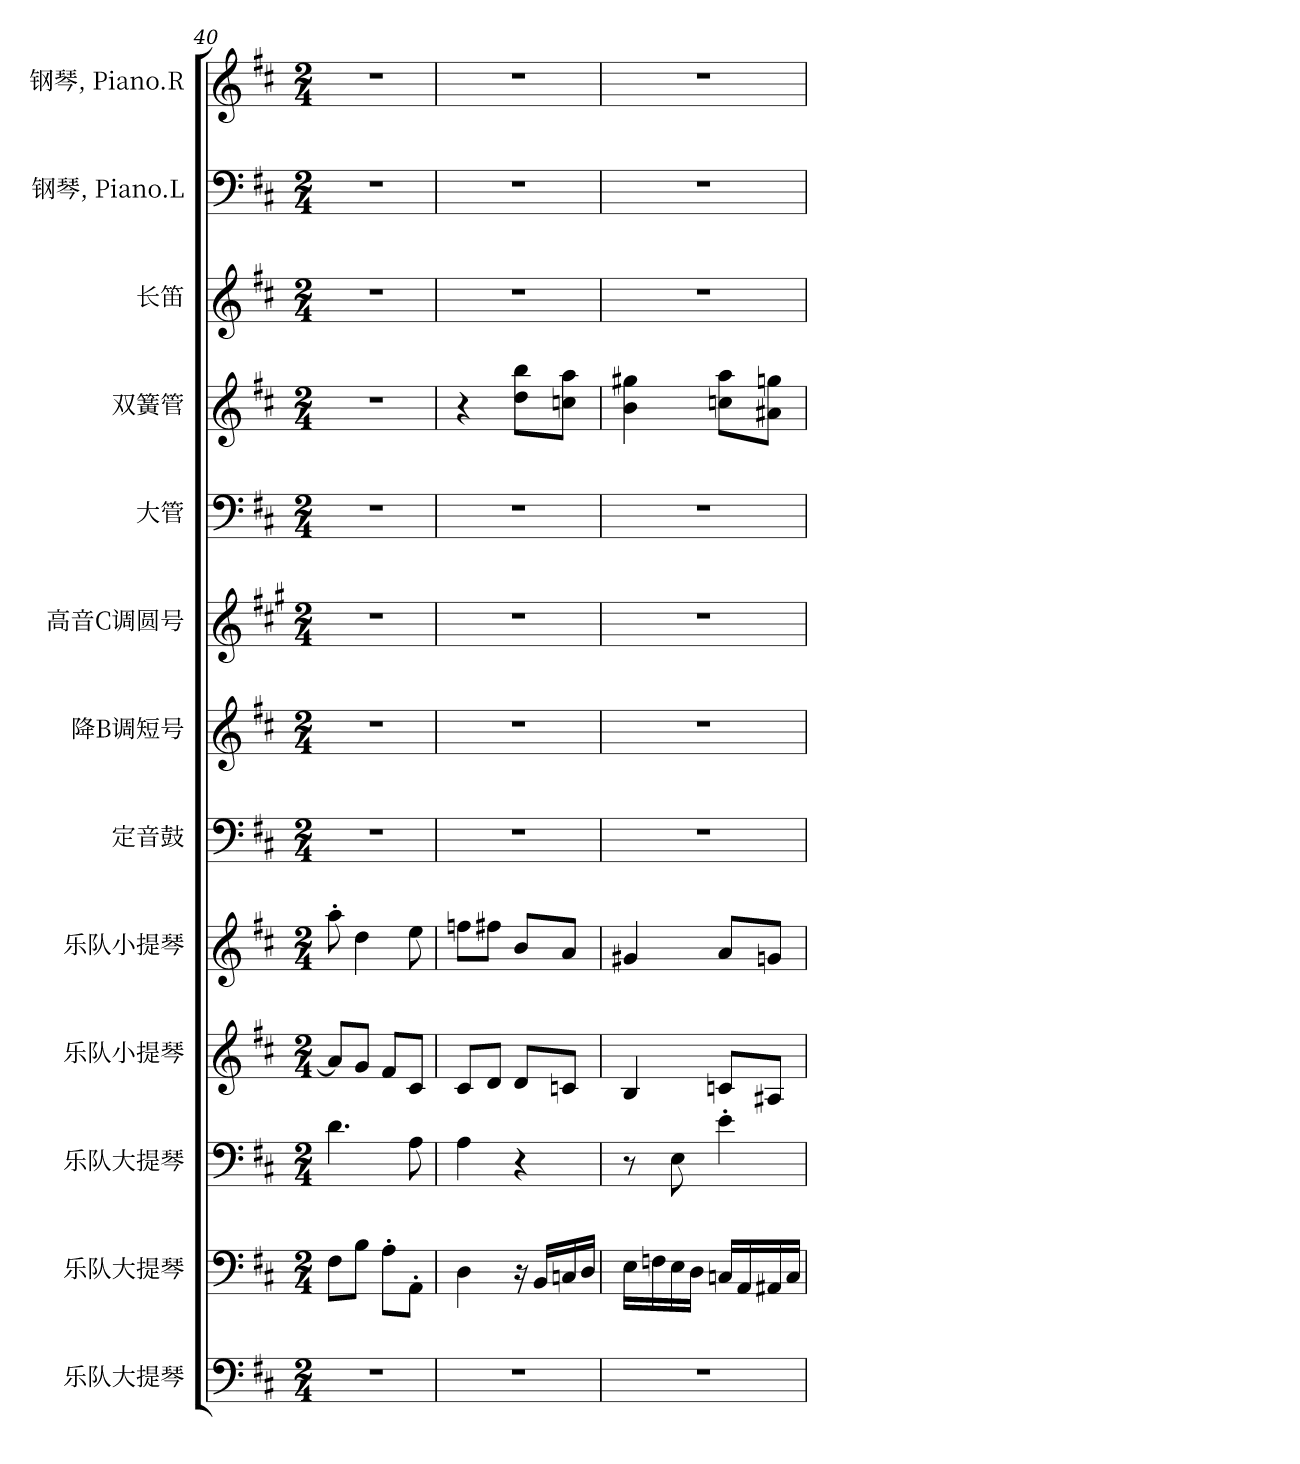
**kern	**kern	**kern	**kern	**kern	**kern	**kern	**kern	**kern	**kern	**kern	**kern	**kern
*part13	*part12	*part11	*part10	*part9	*part8	*part7	*part6	*part5	*part4	*part3	*part2	*part1
*staff13	*staff12	*staff11	*staff10	*staff9	*staff8	*staff7	*staff6	*staff5	*staff4	*staff3	*staff2	*staff1
*I"乐队大提琴	*I"乐队大提琴	*I"乐队大提琴	*I"乐队小提琴	*I"乐队小提琴	*I"定音鼓	*I"降B调短号	*I"高音C调圆号	*I"大管	*I"双簧管	*I"长笛	*I"钢琴, Piano.L	*I"钢琴, Piano.R
*	*	*	*	*	*	*	*	*	*	*	*I'Pno.	*I'Pno.
*clefF4	*clefF4	*clefF4	*clefG2	*clefG2	*clefF4	*clefG2	*clefG2	*clefF4	*clefG2	*clefG2	*clefF4	*clefG2
*	*	*	*	*	*	*ITrd1c2	*ITrd4c7	*	*	*	*	*
*k[f#c#]	*k[f#c#]	*k[f#c#]	*k[f#c#]	*k[f#c#]	*k[f#c#]	*k[]	*k[f#c#]	*k[f#c#]	*k[f#c#]	*k[f#c#]	*k[f#c#]	*k[f#c#]
*M2/4	*M2/4	*M2/4	*M2/4	*M2/4	*M2/4	*M2/4	*M2/4	*M2/4	*M2/4	*M2/4	*M2/4	*M2/4
=40	=40	=40	=40	=40	=40	=40	=40	=40	=40	=40	=40	=40
2r	8F#\L	4.d\	8a/L]	8aa'\	2r	2r	2r	2r	2r	2r	2r	2r
.	8B\J	.	8g/J	4dd\	.	.	.	.	.	.	.	.
.	8A'\L	.	8f#/L	.	.	.	.	.	.	.	.	.
.	8AA'\J	8A\	8c#/J	8ee\	.	.	.	.	.	.	.	.
!!LO:PB:g=z
=41	=41	=41	=41	=41	=41	=41	=41	=41	=41	=41	=41	=41
2r	4D\	4A\	8c#/L	8ffn\L	2r	2r	2r	2r	4r	2r	2r	2r
.	.	.	8d/J	8ff#X\J	.	.	.	.	.	.	.	.
.	16r	4r	8d/L	8b/L	.	.	.	.	8dd\ 8bb\L	.	.	.
.	16BB/LL	.	.	.	.	.	.	.	.	.	.	.
.	16Cn/	.	8cn/J	8a/J	.	.	.	.	8ccn\ 8aa\J	.	.	.
.	16D/JJ	.	.	.	.	.	.	.	.	.	.	.
=42	=42	=42	=42	=42	=42	=42	=42	=42	=42	=42	=42	=42
2r	16E\LL	8r	4B/	4g#X/	2r	2r	2r	2r	4b\ 4gg#X\	2r	2r	2r
.	16Fn\	.	.	.	.	.	.	.	.	.	.	.
.	16E\	8E\	.	.	.	.	.	.	.	.	.	.
.	16D\JJ	.	.	.	.	.	.	.	.	.	.	.
.	16Cn/LL	4e'\	8cn/L	8a/L	.	.	.	.	8ccn\ 8aa\L	.	.	.
.	16AA/	.	.	.	.	.	.	.	.	.	.	.
.	16AA#X/	.	8A#X/J	8gn/J	.	.	.	.	8a#X\ 8ggn\J	.	.	.
.	16C/JJ	.	.	.	.	.	.	.	.	.	.	.
=	=	=	=	=	=	=	=	=	=	=	=	=
*-	*-	*-	*-	*-	*-	*-	*-	*-	*-	*-	*-	*-
